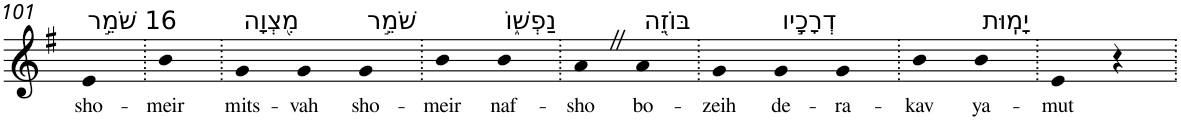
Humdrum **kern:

**kern	**text
*part1	*part1
*staff1	*staff1
*I"Piano	*
*I'Pno	*
!!LO:PB:g=z
*clefG2	*
*k[f#]	*
*G:	*
=101	=101
!LO:TX:a:t=16 שֹׁמֵ֣ר	!
!	!LO:LY:b
4e	sho-
=102.	=102.
!	!LO:LY:b
4b	-meir
=103.	=103.
!LO:TX:a:t=מִ֭צְוָה	!
!	!LO:LY:b
4g	mits-
!	!LO:LY:b
4g	-vah
!LO:TX:a:t=שֹׁמֵ֣ר	!
!	!LO:LY:b
4g	sho-
=104.	=104.
!	!LO:LY:b
4b	-meir
!LO:TX:a:t=נַפְשׁ֑וֹ	!
!	!LO:LY:b
4b	naf-
=105.	=105.
!	!LO:LY:b
4aZ	-sho
!LO:TX:a:t=בּוֹזֵ֖ה	!
!	!LO:LY:b
4a	bo-
=106.	=106.
!	!LO:LY:b
4g	-zeih
!LO:TX:a:t=דְרָכָ֣יו	!
!	!LO:LY:b
4g	de-
!	!LO:LY:b
4g	-ra-
=107.	=107.
!	!LO:LY:b
4b	-kav
!LO:TX:a:t=יָמֽוּת	!
!	!LO:LY:b
4b	ya-
=108.	=108.
!	!LO:LY:b
4e	-mut
4r	.
=.	=.
*-	*-
